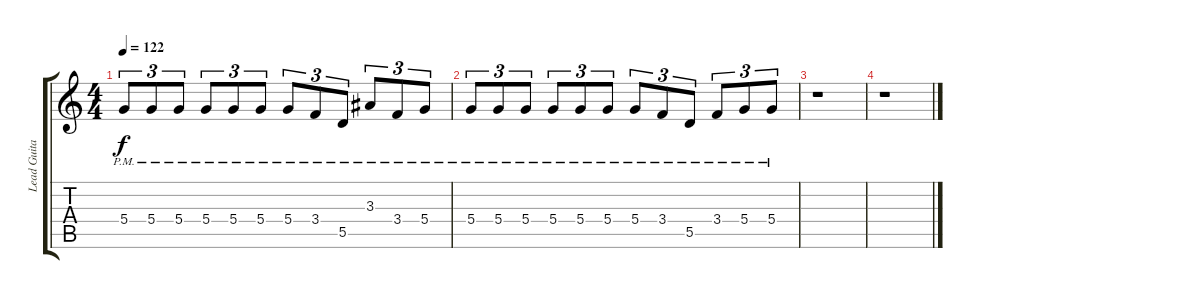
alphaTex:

\track ("Lead Guitar" "Lead Guita") {instrument distortionguitar}
\staff {score tabs}
\tuning (E4 B3 G3 D3 A2 E2) {hide}
\ts (4 4)
\tempo 122
\clef g2
\ks c
5.4{pm}.8{tu (3 2) dy f} 5.4{pm}.8{tu (3 2)} 5.4{pm}.8{tu (3 2)} 5.4{pm}.8{tu (3 2)} 5.4{pm}.8{tu (3 2)} 5.4{pm}.8{tu (3 2)} 5.4{pm}.8{tu (3 2)} 3.4{pm}.8{tu (3 2)} 5.5{pm}.8{tu (3 2)} 3.3{pm}.8{tu (3 2)} 3.4{pm}.8{tu (3 2)} 5.4{pm}.8{tu (3 2)} |
5.4{pm}.8{tu (3 2)} 5.4{pm}.8{tu (3 2)} 5.4{pm}.8{tu (3 2)} 5.4{pm}.8{tu (3 2)} 5.4{pm}.8{tu (3 2)} 5.4{pm}.8{tu (3 2)} 5.4{pm}.8{tu (3 2)} 3.4{pm}.8{tu (3 2)} 5.5{pm}.8{tu (3 2)} 3.4{pm}.8{tu (3 2)} 5.4{pm}.8{tu (3 2)} 5.4{pm}.8{tu (3 2)} |
r.1 |
r.1
